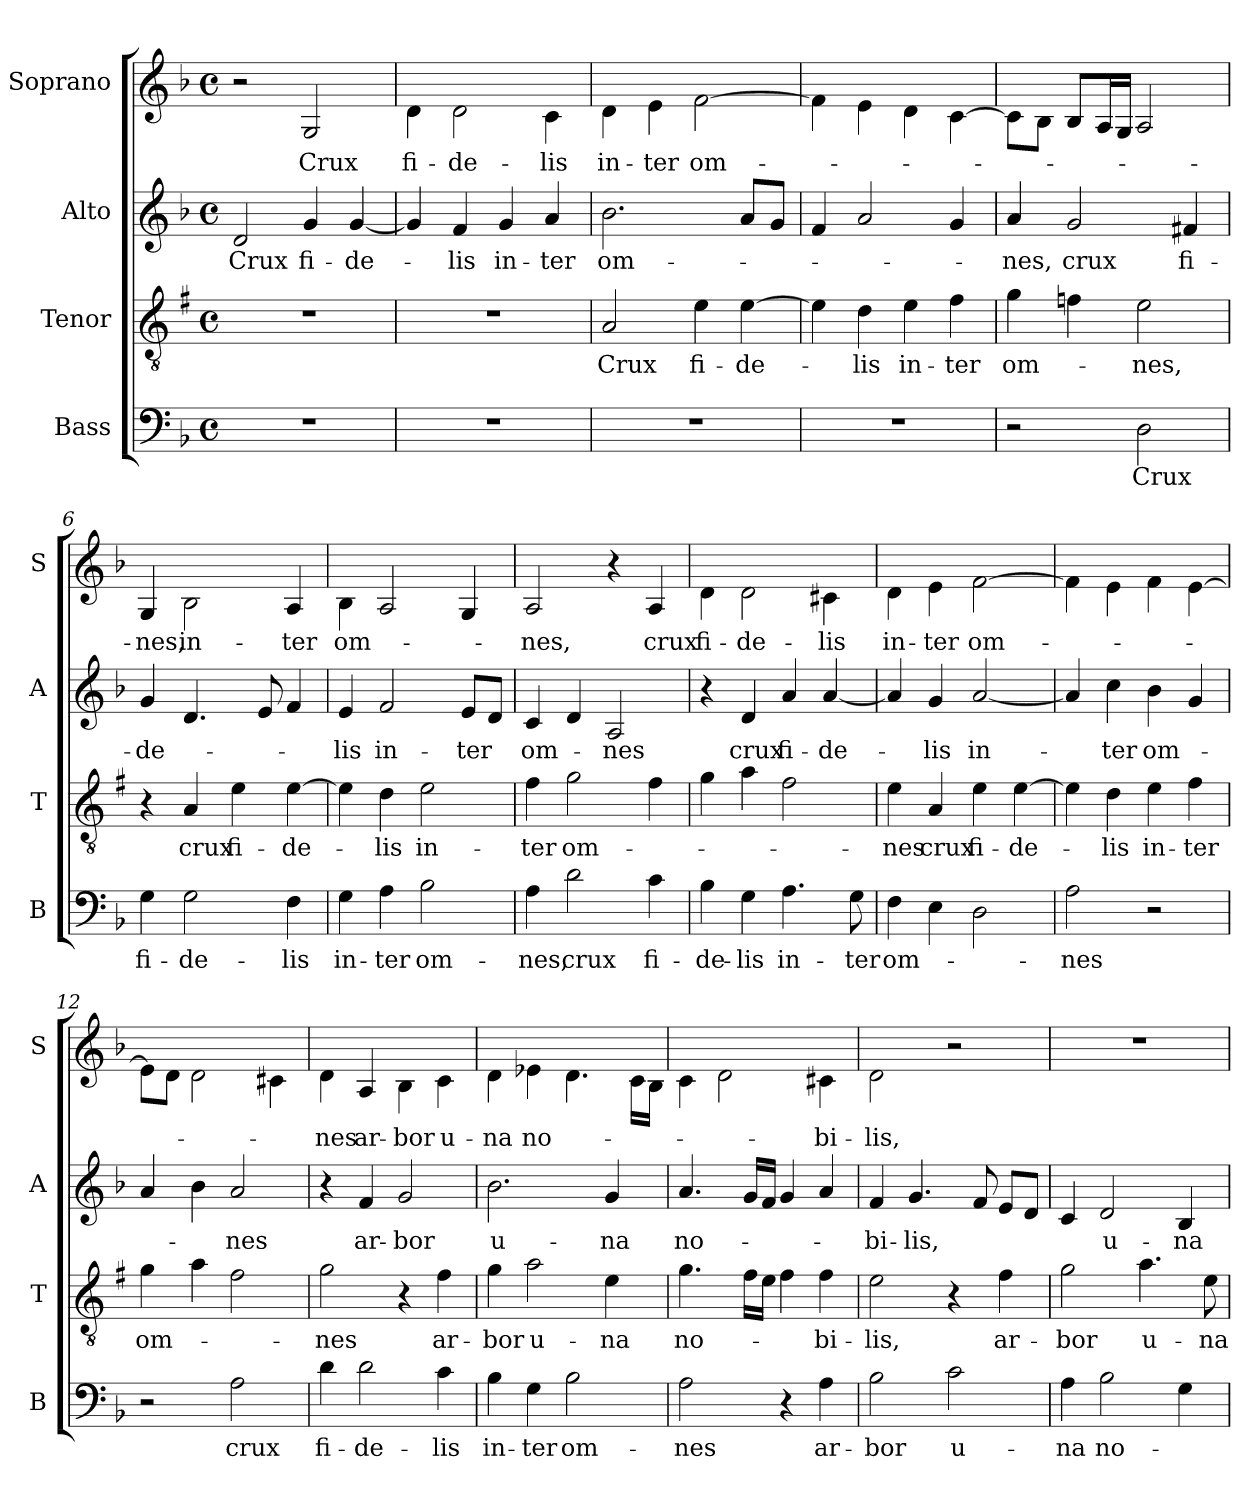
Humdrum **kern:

**kern	**text	**kern	**text	**kern	**text	**kern	**text
*part4	*part4	*part3	*part3	*part2	*part2	*part1	*part1
*staff4	*staff4	*staff3	*staff3	*staff2	*staff2	*staff1	*staff1
*I"Bass	*	*I"Tenor	*	*I"Alto	*	*I"Soprano	*
*I'B	*	*I'T	*	*I'A	*	*I'S	*
*clefF4	*	*clefGv2	*	*clefG2	*	*clefG2	*
*	*	*ITrd1c2	*	*	*	*ITrd-7c-12	*
*k[b-]	*	*k[b-]	*	*k[b-]	*	*k[b-]	*
*d:	*	*d:	*	*d:	*	*d:	*
*M4/4	*	*M4/4	*	*M4/4	*	*M4/4	*
*met(c)	*	*met(c)	*	*met(c)	*	*met(c)	*
=1	=1	=1	=1	=1	=1	=1	=1
1r	.	1r	.	2d/	Crux	2r	.
.	.	.	.	4g/	fi-	2g/	Crux
.	.	.	.	[4g/	-de-	.	.
=2	=2	=2	=2	=2	=2	=2	=2
1r	.	1r	.	4g/]	.	4dd\	fi-
.	.	.	.	4f/	-lis	2dd\	-de-
.	.	.	.	4g/	in-	.	.
.	.	.	.	4a/	-ter	4cc\	-lis
=3	=3	=3	=3	=3	=3	=3	=3
1r	.	2G/	Crux	2.b-\	om-	4dd\	in-
.	.	.	.	.	.	4ee\	-ter
.	.	4d\	fi-	.	.	[2ff\	om-
.	.	[4d\	-de-	8a/L	.	.	.
.	.	.	.	8g/J	.	.	.
=4	=4	=4	=4	=4	=4	=4	=4
1r	.	4d\]	.	4f/	.	4ff\]	.
.	.	4c\	-lis	2a/	.	4ee\	.
.	.	4d\	in-	.	.	4dd\	.
.	.	4e\	-ter	4g/	.	[4cc\	.
=5	=5	=5	=5	=5	=5	=5	=5
2r	.	4f\	om-	4a/	-nes,	8cc\L]	.
.	.	.	.	.	.	8b-\J	.
.	.	4e-X\	.	2g/	crux	8b-/L	.
.	.	.	.	.	.	16a/L	.
.	.	.	.	.	.	16g/JJ	.
2D\	Crux	2d\	-nes,	.	.	2a/	.
.	.	.	.	4f#X/	fi-	.	.
=6	=6	=6	=6	=6	=6	=6	=6
4G\	fi-	4r	.	4g/	-de-	4g/	-nes,
2G\	-de-	4G/	crux	4.d/	.	2b-\	in-
.	.	4d\	fi-	.	.	.	.
.	.	.	.	8e/	.	.	.
4F\	-lis	[4d\	-de-	4f/	.	4a/	-ter
!!LO:LB:g=z
=7	=7	=7	=7	=7	=7	=7	=7
4G\	in-	4d\]	.	4e/	-lis	4b-\	om-
4A\	-ter	4c\	-lis	2f/	in-	2a/	.
2B-\	om-	2d\	in-	.	.	.	.
.	.	.	.	8e/L	-ter	4g/	.
.	.	.	.	8d/J	.	.	.
=8	=8	=8	=8	=8	=8	=8	=8
4A\	-nes,	4e\	-ter	4c/	om-	2a/	-nes,
2d\	crux	2f\	om-	4d/	.	.	.
.	.	.	.	2A/	-nes	4r	.
4c\	fi-	4e\	.	.	.	4a/	crux
=9	=9	=9	=9	=9	=9	=9	=9
4B-\	-de-	4f\	.	4r	.	4dd\	fi-
4G\	-lis	4g\	.	4d/	crux	2dd\	-de-
4.A\	in-	2e\	.	4a/	fi-	.	.
.	.	.	.	[4a/	-de-	4cc#X\	-lis
8G\	-ter	.	.	.	.	.	.
=10	=10	=10	=10	=10	=10	=10	=10
4F\	om-	4d\	-nes	4a/]	.	4dd\	in-
4E\	.	4G/	crux	4g/	-lis	4ee\	-ter
2D\	.	4d\	fi-	[2a/	in-	[2ff\	om-
.	.	[4d\	-de-	.	.	.	.
=11	=11	=11	=11	=11	=11	=11	=11
2A\	-nes	4d\]	.	4a/]	.	4ff\]	.
.	.	4c\	-lis	4cc\	-ter	4ee\	.
2r	.	4d\	in-	4b-\	om-	4ff\	.
.	.	4e\	-ter	4g/	.	[4ee\	.
=12	=12	=12	=12	=12	=12	=12	=12
2r	.	4f\	om-	4a/	.	8ee\L]	.
.	.	.	.	.	.	8dd\J	.
.	.	4g\	.	4b-\	.	2dd\	.
2A\	crux	2e\	.	2a/	-nes	.	.
.	.	.	.	.	.	4cc#X\	.
!!LO:PB:g=z
=13	=13	=13	=13	=13	=13	=13	=13
4d\	fi-	2f\	-nes	4r	.	4dd\	-nes
2d\	-de-	.	.	4f/	ar-	4a/	ar-
.	.	4r	.	2g/	-bor	4b-\	-bor
4c\	-lis	4e\	ar-	.	.	4cc\	u-
=14	=14	=14	=14	=14	=14	=14	=14
4B-\	in-	4f\	-bor	2.b-\	u-	4dd\	-na
4G\	-ter	2g\	u-	.	.	4ee-X\	no-
2B-\	om-	.	.	.	.	4.dd\	.
.	.	4d\	-na	4g/	-na	.	.
.	.	.	.	.	.	16cc\LL	.
.	.	.	.	.	.	16b-\JJ	.
=15	=15	=15	=15	=15	=15	=15	=15
2A\	-nes	4.f\	no-	4.a/	no-	4cc\	.
.	.	.	.	.	.	2dd\	.
.	.	16e\LL	.	16g/LL	.	.	.
.	.	16d\JJ	.	16f/JJ	.	.	.
4r	.	4e\	.	4g/	.	.	.
4A\	ar-	4e\	-bi-	4a/	.	4cc#X\	-bi-
=16	=16	=16	=16	=16	=16	=16	=16
2B-\	-bor	2d\	-lis,	4f/	-bi-	2dd\	-lis,
.	.	.	.	4.g/	-lis,	.	.
2c\	u-	4r	.	.	.	2r	.
.	.	.	.	8f/	.	.	.
.	.	4e\	ar-	8e/L	.	.	.
.	.	.	.	8d/J	.	.	.
=17	=17	=17	=17	=17	=17	=17	=17
4A\	-na	2f\	-bor	4c/	.	1r	.
2B-\	no-	.	.	2d/	u-	.	.
.	.	4.g\	u-	.	.	.	.
4G\	.	.	.	4B-/	-na	.	.
.	.	8d\	-na	.	.	.	.
=	=	=	=	=	=	=	=
*-	*-	*-	*-	*-	*-	*-	*-
